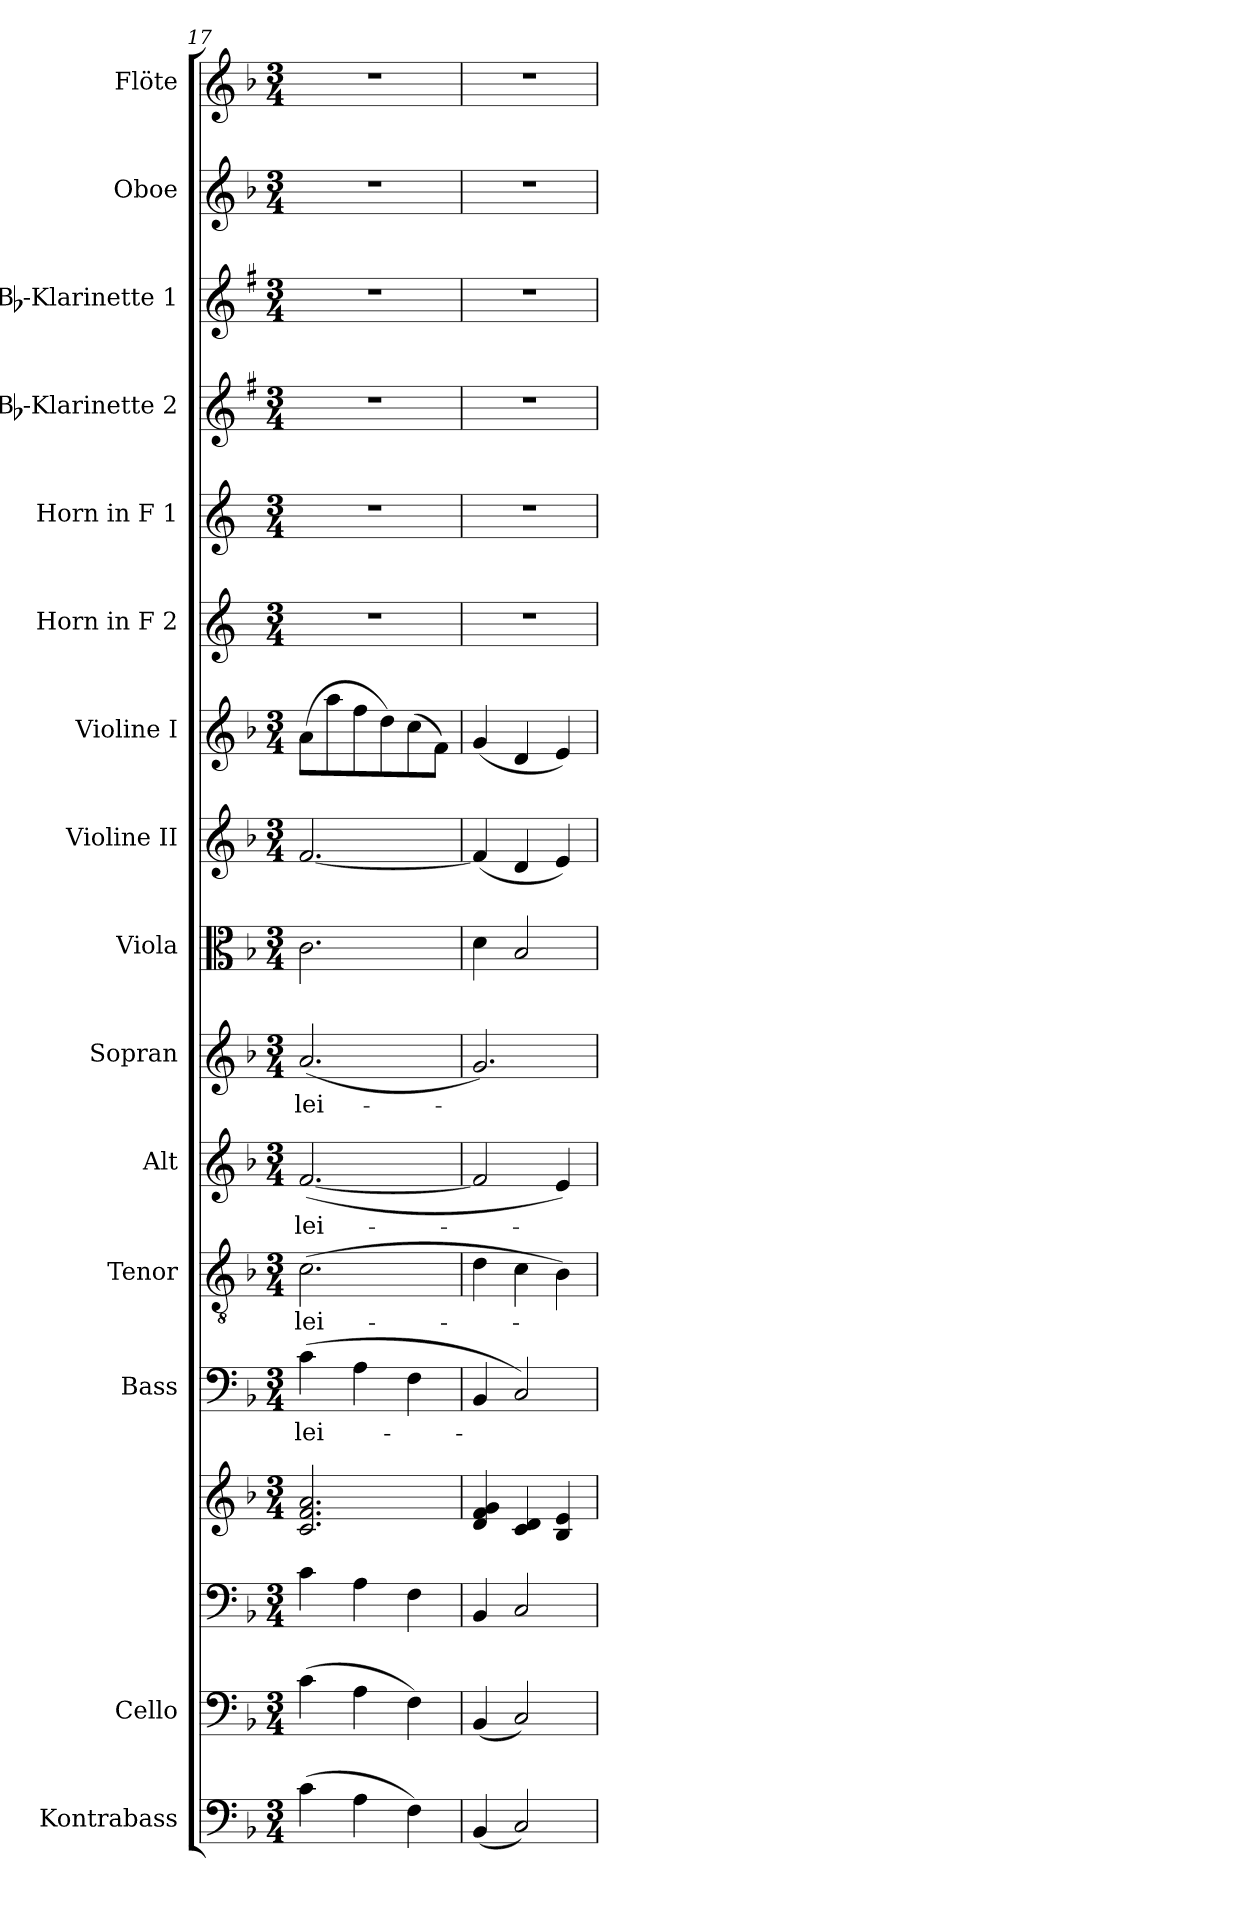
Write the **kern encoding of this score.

**kern	**kern	**kern	**kern	**kern	**text	**kern	**text	**kern	**text	**kern	**text	**kern	**kern	**kern	**kern	**kern	**kern	**kern	**kern	**kern
*part16	*part15	*part14	*part14	*part13	*part13	*part12	*part12	*part11	*part11	*part10	*part10	*part9	*part8	*part7	*part6	*part5	*part4	*part3	*part2	*part1
*staff17	*staff16	*staff15	*staff14	*staff13	*staff13	*staff12	*staff12	*staff11	*staff11	*staff10	*staff10	*staff9	*staff8	*staff7	*staff6	*staff5	*staff4	*staff3	*staff2	*staff1
*I"Kontrabass	*I"Cello	*	*	*I"Bass	*	*I"Tenor	*	*I"Alt	*	*I"Sopran	*	*I"Viola	*I"Violine II	*I"Violine I	*I"Horn in F 2	*I"Horn in F 1	*I"Bb-Klarinette 2	*I"Bb-Klarinette 1	*I"Oboe	*I"Flöte
*I'Kb.	*	*	*	*I'B.	*	*I'T.	*	*I'A.	*	*I'S.	*	*I'Vla.	*I'Vl. II	*I'Vl. I	*	*	*I'Bb Kl. 2	*I'Bb Kl. 1	*I'Ob.	*I'Fl.
*clefF4	*clefF4	*clefF4	*clefG2	*clefF4	*	*clefGv2	*	*clefG2	*	*clefG2	*	*clefC3	*clefG2	*clefG2	*clefG2	*clefG2	*clefG2	*clefG2	*clefG2	*clefG2
*ITrd7c12	*	*	*	*	*	*	*	*	*	*	*	*	*	*	*ITrd4c7	*ITrd4c7	*ITrd1c2	*ITrd1c2	*	*
*k[b-]	*k[b-]	*k[b-]	*k[b-]	*k[b-]	*	*k[b-]	*	*k[b-]	*	*k[b-]	*	*k[b-]	*k[b-]	*k[b-]	*k[b-]	*k[b-]	*k[b-]	*k[b-]	*k[b-]	*k[b-]
*F:	*F:	*F:	*F:	*F:	*	*F:	*	*F:	*	*F:	*	*F:	*F:	*F:	*F:	*F:	*F:	*F:	*F:	*F:
*M3/4	*M3/4	*M3/4	*M3/4	*M3/4	*	*M3/4	*	*M3/4	*	*M3/4	*	*M3/4	*M3/4	*M3/4	*M3/4	*M3/4	*M3/4	*M3/4	*M3/4	*M3/4
=17	=17	=17	=17	=17	=17	=17	=17	=17	=17	=17	=17	=17	=17	=17	=17	=17	=17	=17	=17	=17
!	!	!	!	!	!LO:LY:b	!	!LO:LY:b	!	!LO:LY:b	!	!LO:LY:b	!	!	!	!	!	!	!	!	!
(>4C\	(>4c\	4c\	2.c/ 2.f/ 2.a/	(>4c\	-lei-	(>2.c\	-lei-	(<[2.f/	-lei-	(<2.a/	-lei-	2.c\	[2.f/	(>8a\L	2.r	2.r	2.r	2.r	2.r	2.r
.	.	.	.	.	.	.	.	.	.	.	.	.	.	8aa\	.	.	.	.	.	.
4AA\	4A\	4A\	.	4A\	.	.	.	.	.	.	.	.	.	8ff\	.	.	.	.	.	.
.	.	.	.	.	.	.	.	.	.	.	.	.	.	8dd\)	.	.	.	.	.	.
4FF\)	4F\)	4F\	.	4F\	.	.	.	.	.	.	.	.	.	(>8cc\	.	.	.	.	.	.
.	.	.	.	.	.	.	.	.	.	.	.	.	.	8f\J)	.	.	.	.	.	.
=18	=18	=18	=18	=18	=18	=18	=18	=18	=18	=18	=18	=18	=18	=18	=18	=18	=18	=18	=18	=18
(<4BBB-/	(<4BB-/	4BB-/	4d/ 4f/ 4g/	4BB-/	.	4d\	.	2f/]	.	2.g/)	.	4d\	(<4f/]	(<4g/	2.r	2.r	2.r	2.r	2.r	2.r
2CC/)	2C/)	2C/	4c/ 4d/	2C/)	.	4c\	.	.	.	.	.	2B-/	4d/	4d/	.	.	.	.	.	.
.	.	.	4B-/ 4e/	.	.	4B-\)	.	4e/)	.	.	.	.	4e/)	4e/)	.	.	.	.	.	.
=	=	=	=	=	=	=	=	=	=	=	=	=	=	=	=	=	=	=	=	=
*-	*-	*-	*-	*-	*-	*-	*-	*-	*-	*-	*-	*-	*-	*-	*-	*-	*-	*-	*-	*-
